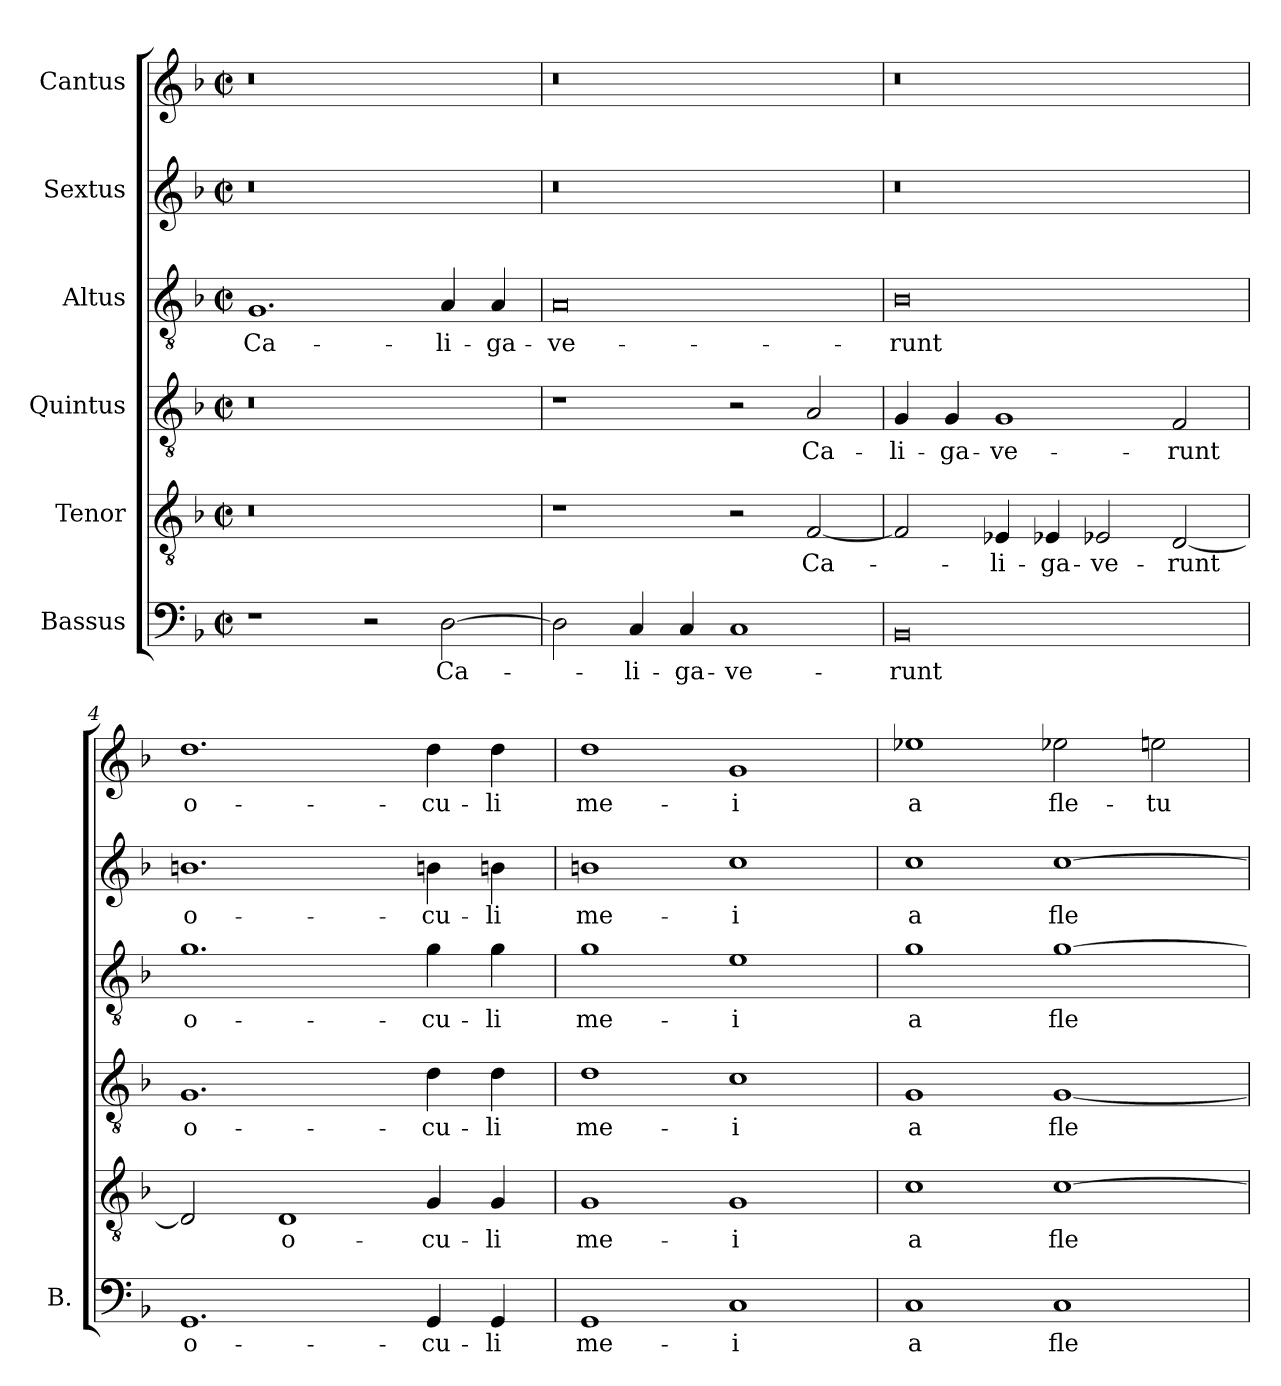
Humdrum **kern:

**kern	**text	**kern	**text	**kern	**text	**kern	**text	**kern	**text	**kern	**text
*part6	*part6	*part5	*part5	*part4	*part4	*part3	*part3	*part2	*part2	*part1	*part1
*staff6	*staff6	*staff5	*staff5	*staff4	*staff4	*staff3	*staff3	*staff2	*staff2	*staff1	*staff1
*I"Bassus	*	*I"Tenor	*	*I"Quintus	*	*I"Altus	*	*I"Sextus	*	*I"Cantus	*
*I'B.	*	*	*	*	*	*	*	*	*	*	*
*clefF4	*	*clefGv2	*	*clefGv2	*	*clefGv2	*	*clefG2	*	*clefG2	*
*k[b-]	*	*k[b-]	*	*k[b-]	*	*k[b-]	*	*k[b-]	*	*k[b-]	*
*F:	*	*F:	*	*F:	*	*F:	*	*F:	*	*F:	*
*M2/2	*	*M2/2	*	*M2/2	*	*M2/2	*	*M2/2	*	*M2/2	*
*met(c|)	*	*met(c|)	*	*met(c|)	*	*met(c|)	*	*met(c|)	*	*met(c|)	*
=1	=1	=1	=1	=1	=1	=1	=1	=1	=1	=1	=1
!	!	!LO:N:vis=0	!	!LO:N:vis=0	!	!	!	!LO:N:vis=0	!	!LO:N:vis=0	!
1r	.	1r	.	1r	.	1.G/	Ca-	1r	.	1r	.
2r	.	1ryy	.	1ryy	.	.	.	1ryy	.	1ryy	.
[2D\	Ca-	.	.	.	.	4A/	-li-	.	.	.	.
.	.	.	.	.	.	4A/	-ga-	.	.	.	.
=2	=2	=2	=2	=2	=2	=2	=2	=2	=2	=2	=2
!	!	!	!	!	!	!	!	!LO:N:vis=0	!	!LO:N:vis=0	!
2D\]	.	1r	.	1r	.	0A/	-ve-	1r	.	1r	.
4C/	-li-	.	.	.	.	.	.	.	.	.	.
4C/	-ga-	.	.	.	.	.	.	.	.	.	.
1C/	-ve-	2r	.	2r	.	.	.	1ryy	.	1ryy	.
.	.	[2F/	Ca-	2A/	Ca-	.	.	.	.	.	.
=3	=3	=3	=3	=3	=3	=3	=3	=3	=3	=3	=3
!	!	!	!	!	!	!	!	!LO:N:vis=0	!	!LO:N:vis=0	!
0BB-/	-runt	2F/]	.	4G/	-li-	0B-\	-runt	1r	.	1r	.
.	.	.	.	4G/	-ga-	.	.	.	.	.	.
.	.	4E-X/	-li-	1G/	-ve-	.	.	.	.	.	.
.	.	4E-X/	-ga-	.	.	.	.	.	.	.	.
.	.	2E-X/	-ve-	.	.	.	.	1ryy	.	1ryy	.
.	.	[2D/	-runt	2F/	-runt	.	.	.	.	.	.
=4	=4	=4	=4	=4	=4	=4	=4	=4	=4	=4	=4
1.GG/	o-	2D/]	.	1.G/	o-	1.g\	o-	1.bn\	o-	1.dd\	o-
.	.	1D/	o-	.	.	.	.	.	.	.	.
4GG/	-cu-	4G/	-cu-	4d\	-cu-	4g\	-cu-	4bn\	-cu-	4dd\	-cu-
4GG/	-li	4G/	-li	4d\	-li	4g\	-li	4bn\	-li	4dd\	-li
=5	=5	=5	=5	=5	=5	=5	=5	=5	=5	=5	=5
1GG/	me-	1G/	me-	1d\	me-	1g\	me-	1bn\	me-	1dd\	me-
1C/	-i	1G/	-i	1c\	-i	1e\	-i	1cc\	-i	1g/	-i
=6	=6	=6	=6	=6	=6	=6	=6	=6	=6	=6	=6
1C/	a	1c\	a	1G/	a	1g\	a	1cc\	a	1ee-X\	a
1C/	fle-	[1c\	fle-	[1G/	fle-	[1g\	fle-	[1cc\	fle-	2ee-X\	fle-
.	.	.	.	.	.	.	.	.	.	2een\	-tu
=	=	=	=	=	=	=	=	=	=	=	=
*-	*-	*-	*-	*-	*-	*-	*-	*-	*-	*-	*-
